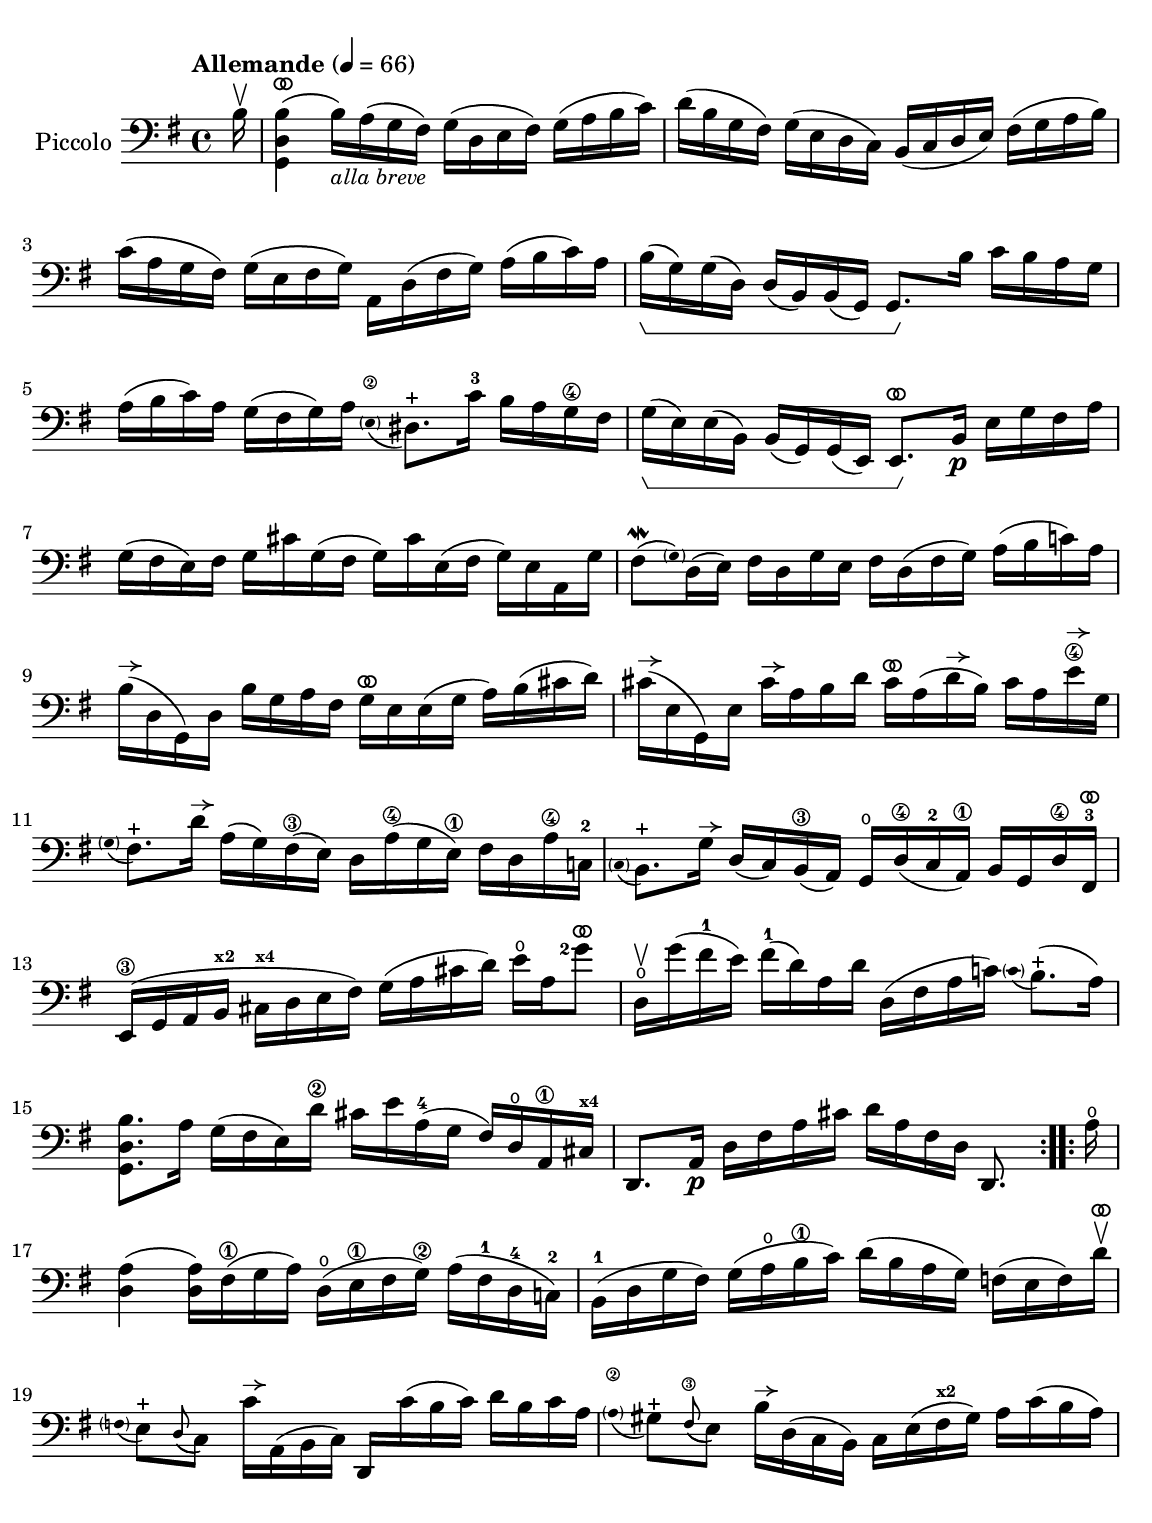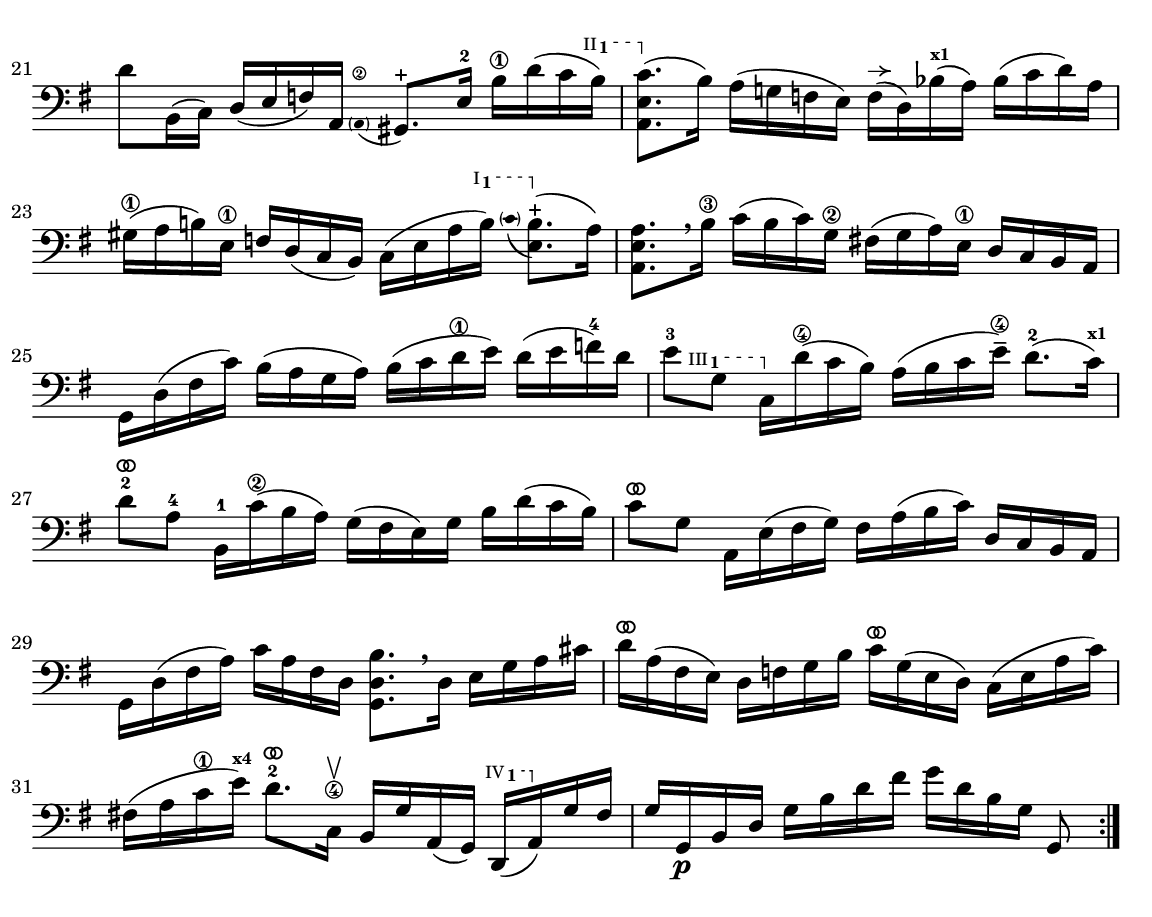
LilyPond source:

#(set-global-staff-size 21)

\version "2.18.2"

\header {
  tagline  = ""
}

\language "italiano"

% iPad Pro 12.9

\paper {
  paper-width  = 195\mm
  paper-height = 260\mm
%  indent = #0
  page-count = #2
  line-width = #184
  print-page-number = ##f
  ragged-last-bottom = ##t
  ragged-bottom = ##f
%  ragged-last = ##t
}

% function parentheAll allows for accidental symbol to be included in parentheses
%
parentheAll = #(define-music-function (parser location note) (ly:music?)
#{
  \once \override ParenthesesItem.font-size = #-1
  \once \override ParenthesesItem.stencil = #(lambda (grob)
       (let* ((acc (ly:grob-object (ly:grob-parent grob Y) 'accidental-grob))
              (dot (ly:grob-object (ly:grob-parent grob Y) 'dot)))
         (if (not (null? acc)) (ly:pointer-group-interface::add-grob grob 'elements acc))
         (if (not (null? dot)) (ly:pointer-group-interface::add-grob grob 'elements dot))
         (parentheses-item::print grob)))
  \parenthesize $note
#})

% \phrasingSlurDashed
% \SlurDashed
% \slurSolid

allongerUne = \markup {
  \center-column {
    \combine
    \draw-line #'(-2 . 0)
    \arrow-head #X #RIGHT ##f
  }
}

ringsps = #"
  0.15 setlinewidth
  0.9 0.6 moveto
  0.4 0.6 0.5 0 361 arc
  stroke
  1.0 0.6 0.5 0 361 arc
  stroke
  "

vibrato = \markup {
  \with-dimensions #'(-0.2 . 1.6) #'(0 . 1.2)
  \postscript #ringsps
}

startModernBarre =
#(define-event-function (parser location fretnum partial)
   (number? number?)
    #{
      \tweak bound-details.left.text
        \markup
          \teeny \concat {
          #(format #f "~@r" fretnum)
          \hspace #.2
          \lower #.3 \small \bold \fontsize #-2 #(number->string partial)
          \hspace #.5
        }
      \tweak font-size -1
      \tweak font-shape #'upright
      \tweak style #'dashed-line
      \tweak dash-fraction #0.3
      \tweak dash-period #1
      \tweak bound-details.left.stencil-align-dir-y #0.35
      \tweak bound-details.left.padding 2.5 % was 0.25
      \tweak bound-details.left.attach-dir -1
      \tweak bound-details.left-broken.text ##f
      \tweak bound-details.left-broken.attach-dir -1
      %% adjust the numeric values to fit your needs:
      \tweak bound-details.left-broken.padding 0.5 %% was 1.5
      \tweak bound-details.right-broken.padding 0
      \tweak bound-details.right.padding 0.25
      \tweak bound-details.right.attach-dir 2
      \tweak bound-details.right-broken.text ##f
      \tweak bound-details.right.text
        \markup
          \with-dimensions #'(0 . 0) #'(-.3 . 0) %% was (0 . -1)
          \draw-line #'(0 . -1)
      \startTextSpan
   #})

stopBarre = \stopTextSpan

% Analysis brackets under the staff

\layout {
  \context {
    \Voice
    \consists "Horizontal_bracket_engraver"
  }
}

\score {
  \new Staff
  \with{instrumentName=#"Piccolo"}{
    \set fingeringOrientations = #'(left)
    \override Beam.auto-knee-gap = #2
    \override Hairpin.to-barline = ##f
    \override ParenthesesItem.padding = #0.1
    \override ParenthesesItem.font-size = #-1

    \tempo "Allemande" 4 = 66
    \time 4/4
    \key sol \major
    \clef "bass"

    \repeat volta 2 {
    | \partial 16
      si16^\upbow
    | <<sol,4 re4 si4(^\vibrato>>
      si16)_\markup{\italic\small "alla breve"} la16( sol16 fad16) sol16( re16 mi16 fad16)
      sol16( la16 si16 do'16)
    | re'16( si16 sol16 fad16) sol16( mi16 re16 do16)
      si,16( do16 re16 mi16) fad16( sol16 la16 si16)
    | do'16( la16 sol16 fad16) sol16( mi16 fad16 sol16)
      la,16 re16( fad16 sol16) la16( si16 do'16) la16
    | si16(\startGroup sol16) sol16( re16) re16( si,16)
      si,16( sol,16) sol,8.\stopGroup si16 do'16 si16 la16 sol16
    | la16( si16 do'16) la16 sol16( fad16 sol16) la16
      \appoggiatura {\hide Stem \parenthesize mi8\2 \undo \hide Stem} red8.-+
      do'16-3 si16 la16 sol16\4 fad16
    | sol16(\startGroup mi16) mi16( si,16)
      si,16( sol,16) sol,16( mi,16) mi,8.^\vibrato\stopGroup
      si,16\p mi16 sol16 fad16 la16
    | sol16( fad16 mi16) fad16 sol16 dod'16 sol16( fad16
      sol16) dod'16 mi16( fad16 sol16) mi16 la,16 sol16
    | fad8\mordent( \grace {\hide Stem \parenthesize sol) \undo \hide Stem}
      re16( mi16) fad16 re16 sol16 mi16 fad16
      re16( fad16 sol16) la16( si16 do'!16) la16
    | si16^\allongerUne( re16 sol,16) re16 si16 sol16 la16 fad16
      sol16^\vibrato mi16 mi16( sol16 la16) si16( dod'16 re'16) 
    | dod'16^\allongerUne( mi16 sol,16) mi16 dod'16^\allongerUne la16 si16 re'16
      dod'16^\vibrato la16( re'16^\allongerUne si16) dod'16 la16 mi'16\4^\allongerUne sol16
    | \appoggiatura {\hide Stem \parenthesize sol8 \undo \hide Stem}
      fad8.-+ re'16^\allongerUne la16( sol16) fad16(\3 mi16) re16
      la16(\4 sol16 mi16)\1 fad16 re16 la16\4 do!16-2
    | \appoggiatura {\hide Stem \parenthesize do8 \undo \hide Stem} si,8.-+
      sol16^\allongerUne re16( do16) si,16(\3 la,16) sol,16\open
      re16(\4 do16-2 la,16)\1 si,16 sol,16 re16\4 fad,16-3^\vibrato
    | mi,16(\3 sol,16 la,16 si,16^\markup{\bold\teeny x2}
      dod16^\markup{\bold\teeny x4} re16 mi16 fad16)
      sol16( la16 dod'16 re'16) mi'16\open la16 <sol'\finger 2>8^\vibrato
    | re16\upbow\open sol'16( fad'16-1 mi'16) fad'16(-1
      re'16) la16 re'16 re16( fad16 la16 do'!16)
      \appoggiatura {\hide Stem \parenthesize do'8 \undo \hide Stem} si8.-+(
      la16)
    | <<sol,8. re8. si8.>> la16 sol16( fad16 mi16) re'16\2
      dod'16 mi'16 la16(-4 sol16 fad16) re16\open la,16\1
      dod16^\markup{\bold\teeny x4}
    | re,8. la,16\p re16 fad16 la16 dod'16 re'16 la16 fad16 re16 re,8.
    }

    \repeat volta 2 {
    | \partial 16
      la16\open
    | \set Score.currentBarNumber = #17
      <<re4 la4(>> <<re16 la16)>> fad16(\1 sol16 la16)
      re16(\open mi16\1 fad16 sol16)\2 la16( fad16-1 re16-4 do!16)-2
    | si,16(-1 re16 sol16 fad16) sol16( la16\open si16\1 do'16)
      re'16( si16 la16 sol16) fa!16( mi16 fa16) re'16\upbow^\vibrato
    | \appoggiatura {\hide Stem \parentheAll fa8 \undo \hide Stem}
      mi8[-+ \appoggiatura re8( do8)] do'16^\allongerUne la,16( si,16 do16) re,16
      do'16( si16 do'16) re'16 si16 do'16 la16
    | \appoggiatura {\hide Stem \parenthesize la8\2 \undo \hide Stem}
      sold8-+ \appoggiatura fad8(\3 mi8) si16^\allongerUne re16( do16 si,16)
      do16 mi16( fad16^\markup{\bold\teeny x2} sold16) la16 do'16( si16 la16)
    | re'8 si,16( do16) re16( mi16 fa16) la,16
      \appoggiatura {\hide Stem \parenthesize la,8\2 \undo \hide Stem}
      sold,8.-+ mi16-2 si16\1 re'16( do'16
      \startModernBarre #2 #1 si16)
    | <<la,8. mi8. do'8.(\stopBarre>> si16) la16( sol!16 fa!16 mi16)
      fa16(^\allongerUne re16) sib16(^\markup{\bold\teeny x1} la16) sib16( do'16 re'16) la16
    | sold16(\1 la16 si!16) mi16\1 fa!16 re16( do16 si,16)
      do16( mi16 la16 \startModernBarre #1 #1 si16)
      <<mi8.
        \appoggiatura {\hide Stem \parenthesize do'8 \undo \hide Stem}
        si8.-+(\stopBarre>> la16)
    | <<la,8. mi8. la8.[>> \breathe si16]\3 do'16( si16 do'16) sol16\2
      fad!16( sol16 la16) mi16\1 re16 do16 si,16 la,16
    | sol,16 re16( fad16 do'16) si16( la16 sol16 la16)
      si16( do'16 re'16\1 mi'16) re'16( mi'16 fa'16)-4 re'16
    | mi'8-3 \startModernBarre #3 #1 sol8 do16 \stopBarre re'16(\4 do'16 si16)
      la16( si16 do'16 mi'16--)\4 re'8.(-2 do'16)^\markup{\bold\teeny x1}
    | re'8-2^\vibrato la8-4 si,16-1 do'16(\2 si16 la16)
      sol16( fad16 mi16) sol16 si16 re'16( do'16 si16)
    | do'8^\vibrato sol8 la,16 mi16( fad16 sol16)
      fad16 la16( si16 do'16) re16 do16 si,16 la,16
    | sol,16 re16( fad16 la16) do'16 la16 fad16 re16
      <<sol,8. re8. si8.[>> \breathe re16] mi16 sol16 la16 dod'16
    | re'16^\vibrato la16( fad16 mi16) re16 fa!16 sol16 si16
      do'16^\vibrato sol16( mi16 re16) do16( mi16 la16 do'16)
    | fad!16( la16 do'16\1 mi'16)^\markup{\bold\teeny x4} re'8.-2^\vibrato
      do16\4\upbow si,16 sol16 la,16( sol,16)
      \startModernBarre #4 #1 re,16( la,16) \stopBarre sol16 fad16
    | sol16 sol,16\p si,16 re16 sol16 si16 re'16 fad'16
      sol'16 re'16 si16 sol16 sol,8
    }
  }
}
